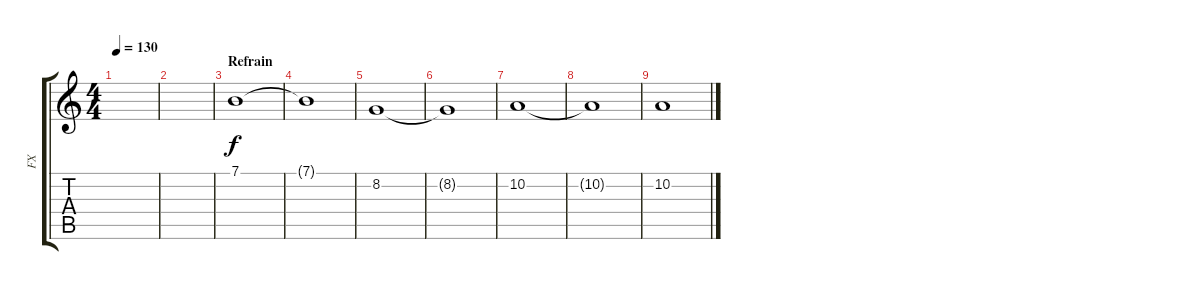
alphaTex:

\track ("FX" "FX") {instrument pad2warm}
\staff {score tabs}
\tuning (E4 B3 G3 D3 A2 E2) {hide}
\ts (4 4)
\tempo 130
\clef g2
\ks c
|
|
\section ("" "Refrain")
7.1.1{instrument musicbox} |
7.1{t}.1 |
8.2.1 |
8.2{t}.1 |
10.2.1 |
10.2{t}.1 |
10.2.1
